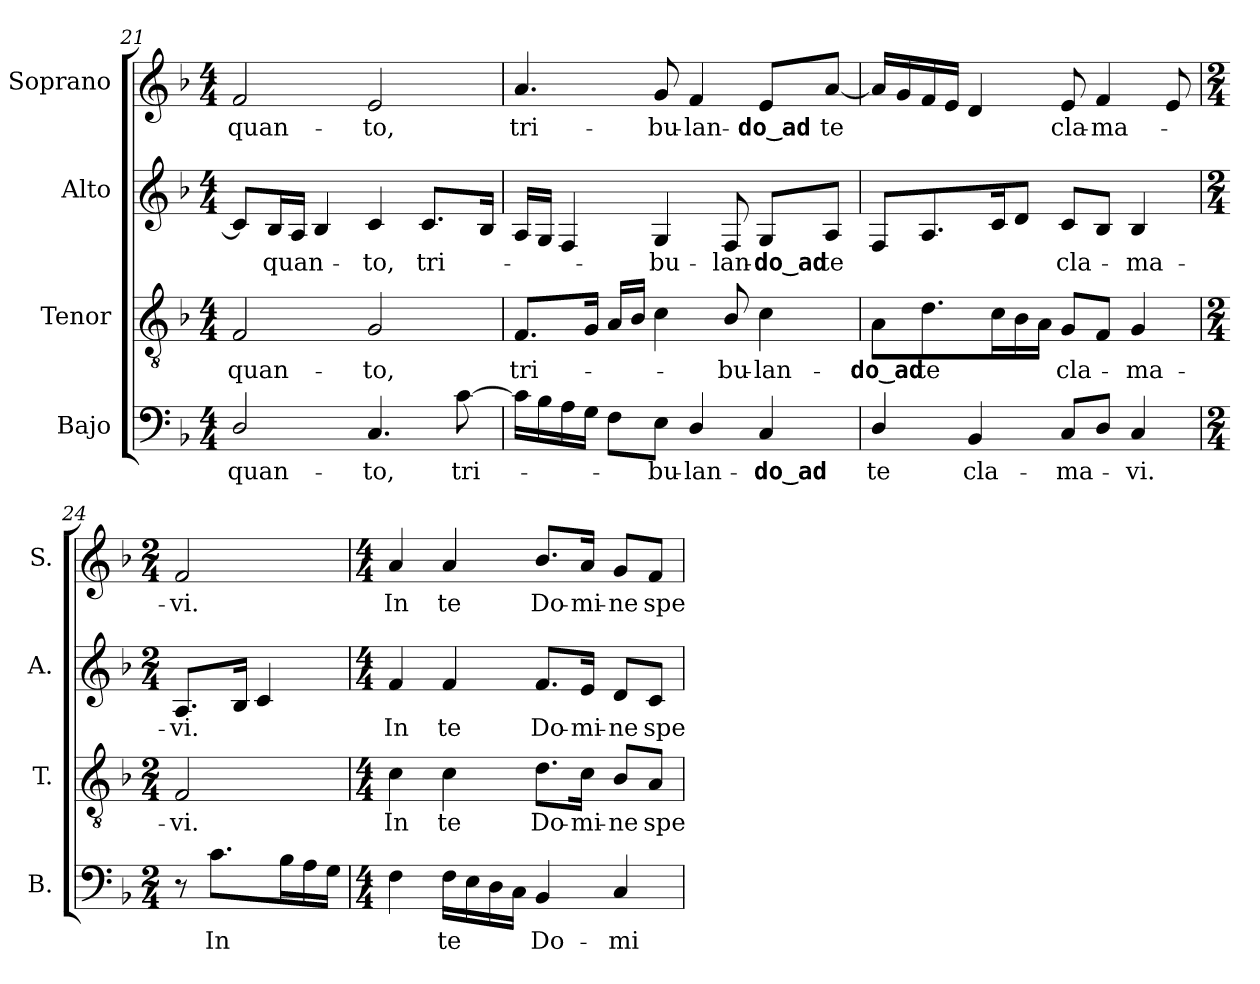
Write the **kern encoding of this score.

**kern	**text	**kern	**text	**kern	**text	**kern	**text
*part4	*part4	*part3	*part3	*part2	*part2	*part1	*part1
*staff4	*staff4	*staff3	*staff3	*staff2	*staff2	*staff1	*staff1
*I"Bajo	*	*I"Tenor	*	*I"Alto	*	*I"Soprano	*
*I'B.	*	*I'T.	*	*I'A.	*	*I'S.	*
!!LO:LB:g=z
*clefF4	*	*clefGv2	*	*clefG2	*	*clefG2	*
*	*	*ITrd7c12	*	*	*	*	*
*k[b-]	*	*k[b-]	*	*k[b-]	*	*k[b-]	*
*F:	*	*F:	*	*F:	*	*F:	*
*M4/4	*	*M4/4	*	*M4/4	*	*M4/4	*
=21	=21	=21	=21	=21	=21	=21	=21
!	!LO:LY:b:color=#000000	!	!	!	!	!	!
!	!	!	!LO:LY:b:color=#000000	!	!	!	!
!	!	!	!	!	!	!	!LO:LY:b:color=#000000
2Di/	quan-	2FFi/	quan-	8ci/L]	.	2fi/	quan-
!	!	!	!	!	!LO:LY:b:color=#000000	!	!
.	.	.	.	16B-i/L	quan-	.	.
.	.	.	.	16Ai/JJ	.	.	.
.	.	.	.	4B-i/	.	.	.
!	!LO:LY:b:color=#000000	!	!	!	!	!	!
!	!	!	!LO:LY:b:color=#000000	!	!	!	!
!	!	!	!	!	!LO:LY:b:color=#000000	!	!
!	!	!	!	!	!	!	!LO:LY:b:color=#000000
4.Ci/	-to,	2GGi/	-to,	4ci/	-to,	2ei/	-to,
!	!	!	!	!	!LO:LY:b:color=#000000	!	!
.	.	.	.	8.ci/L	tri-	.	.
!	!LO:LY:b:color=#000000	!	!	!	!	!	!
[8ci\	tri-	.	.	.	.	.	.
.	.	.	.	16B-i/Jk	.	.	.
=22	=22	=22	=22	=22	=22	=22	=22
!	!	!	!LO:LY:b:color=#000000	!	!	!	!
!	!	!	!	!	!	!	!LO:LY:b:color=#000000
16ci\LL]	.	8.FFi/L	tri-	16Ai/LL	.	4.ai/	tri-
16B-i\	.	.	.	16Gi/JJ	.	.	.
16Ai\	.	.	.	4Fi/	.	.	.
16Gi\JJ	.	16GGi/Jk	.	.	.	.	.
8Fi\L	.	16AAi/LL	.	.	.	.	.
.	.	16BB-i/JJ	.	.	.	.	.
!	!LO:LY:b:color=#000000	!	!	!	!	!	!
!	!	!	!	!	!LO:LY:b:color=#000000	!	!
!	!	!	!	!	!	!	!LO:LY:b:color=#000000
8Ei\J	-bu-	4Ci\	.	4Gi/	-bu-	8gi/	-bu-
!	!LO:LY:b:color=#000000	!	!	!	!	!	!
!	!	!	!	!	!	!	!LO:LY:b:color=#000000
4Di/	-lan-	.	.	.	.	4fi/	-lan-
!	!	!	!LO:LY:b:color=#000000	!	!	!	!
!	!	!	!	!	!LO:LY:b:color=#000000	!	!
.	.	8BB-i/	-bu-	8Fi/	-lan-	.	.
!	!LO:LY:b:color=#000000	!	!	!	!	!	!
!	!	!	!LO:LY:b:color=#000000	!	!	!	!
!	!	!	!	!	!LO:LY:b:color=#000000	!	!
!	!	!	!	!	!	!	!LO:LY:b:color=#000000
4Ci/	-do_ad	4Ci\	-lan-	8Gi/L	-do_ad	8ei/L	-do_ad
!	!	!	!	!	!LO:LY:b:color=#000000	!	!
!	!	!	!	!	!	!	!LO:LY:b:color=#000000
.	.	.	.	8Ai/J	te	[8ai/J	te
=23	=23	=23	=23	=23	=23	=23	=23
!	!LO:LY:b:color=#000000	!	!	!	!	!	!
!	!	!	!LO:LY:b:color=#000000	!	!	!	!
4Di/	te	8AAi\L	-do_ad	8Fi/L	.	16ai/LL]	.
.	.	.	.	.	.	16gi/	.
!	!	!	!LO:LY:b:color=#000000	!	!	!	!
.	.	8.Di\	te	8.Ai/	.	16fi/	.
.	.	.	.	.	.	16ei/JJ	.
!	!LO:LY:b:color=#000000	!	!	!	!	!	!
4BB-i/	cla-	.	.	.	.	4di/	.
.	.	16Ci\L	.	16ci/k	.	.	.
.	.	16BB-i\	.	8di/J	.	.	.
.	.	16AAi\JJ	.	.	.	.	.
!	!LO:LY:b:color=#000000	!	!	!	!	!	!
!	!	!	!LO:LY:b:color=#000000	!	!	!	!
!	!	!	!	!	!LO:LY:b:color=#000000	!	!
!	!	!	!	!	!	!	!LO:LY:b:color=#000000
8Ci/L	-ma-	8GGi/L	cla-	8ci/L	cla-	8ei/	cla-
!	!	!	!	!	!	!	!LO:LY:b:color=#000000
8Di/J	.	8FFi/J	.	8B-i/J	.	4fi/	-ma-
!	!LO:LY:b:color=#000000	!	!	!	!	!	!
!	!	!	!LO:LY:b:color=#000000	!	!	!	!
!	!	!	!	!	!LO:LY:b:color=#000000	!	!
4Ci/	-vi.	4GGi/	-ma-	4B-i/	-ma-	.	.
.	.	.	.	.	.	8ei/	.
=24	=24	=24	=24	=24	=24	=24	=24
*M2/4	*	*M2/4	*	*M2/4	*	*M2/4	*
!	!	!	!LO:LY:b:color=#000000	!	!	!	!
!	!	!	!	!	!LO:LY:b:color=#000000	!	!
!	!	!	!	!	!	!	!LO:LY:b:color=#000000
8r	.	2FFi/	-vi.	8.Ai/L	-vi.	2fi/	-vi.
!	!LO:LY:b:color=#000000	!	!	!	!	!	!
8.ci\L	In	.	.	.	.	.	.
.	.	.	.	16B-i/Jk	.	.	.
.	.	.	.	4ci/	.	.	.
16B-i\L	.	.	.	.	.	.	.
16Ai\	.	.	.	.	.	.	.
16Gi\JJ	.	.	.	.	.	.	.
!!LO:PB:g=z
=25	=25	=25	=25	=25	=25	=25	=25
*M4/4	*	*M4/4	*	*M4/4	*	*M4/4	*
!	!	!	!LO:LY:b:color=#000000	!	!	!	!
!	!	!	!	!	!LO:LY:b:color=#000000	!	!
!	!	!	!	!	!	!	!LO:LY:b:color=#000000
4Fi\	.	4Ci\	In	4fi/	In	4ai/	In
!	!LO:LY:b:color=#000000	!	!	!	!	!	!
!	!	!	!LO:LY:b:color=#000000	!	!	!	!
!	!	!	!	!	!LO:LY:b:color=#000000	!	!
!	!	!	!	!	!	!	!LO:LY:b:color=#000000
16Fi\LL	te	4Ci\	te	4fi/	te	4ai/	te
16Ei\	.	.	.	.	.	.	.
16Di\	.	.	.	.	.	.	.
16Ci\JJ	.	.	.	.	.	.	.
!	!LO:LY:b:color=#000000	!	!	!	!	!	!
!	!	!	!LO:LY:b:color=#000000	!	!	!	!
!	!	!	!	!	!LO:LY:b:color=#000000	!	!
!	!	!	!	!	!	!	!LO:LY:b:color=#000000
4BB-i/	Do-	8.Di\L	Do-	8.fi/L	Do-	8.b-i/L	Do-
!	!	!	!LO:LY:b:color=#000000	!	!	!	!
!	!	!	!	!	!LO:LY:b:color=#000000	!	!
!	!	!	!	!	!	!	!LO:LY:b:color=#000000
.	.	16Ci\Jk	-mi-	16ei/Jk	-mi-	16ai/Jk	-mi-
!	!LO:LY:b:color=#000000	!	!	!	!	!	!
!	!	!	!LO:LY:b:color=#000000	!	!	!	!
!	!	!	!	!	!LO:LY:b:color=#000000	!	!
!	!	!	!	!	!	!	!LO:LY:b:color=#000000
4Ci/	-mi-	8BB-i/L	-ne	8di/L	-ne	8gi/L	-ne
!	!	!	!LO:LY:b:color=#000000	!	!	!	!
!	!	!	!	!	!LO:LY:b:color=#000000	!	!
!	!	!	!	!	!	!	!LO:LY:b:color=#000000
.	.	8AAi/J	spe-	8ci/J	spe-	8fi/J	spe-
=	=	=	=	=	=	=	=
*-	*-	*-	*-	*-	*-	*-	*-
